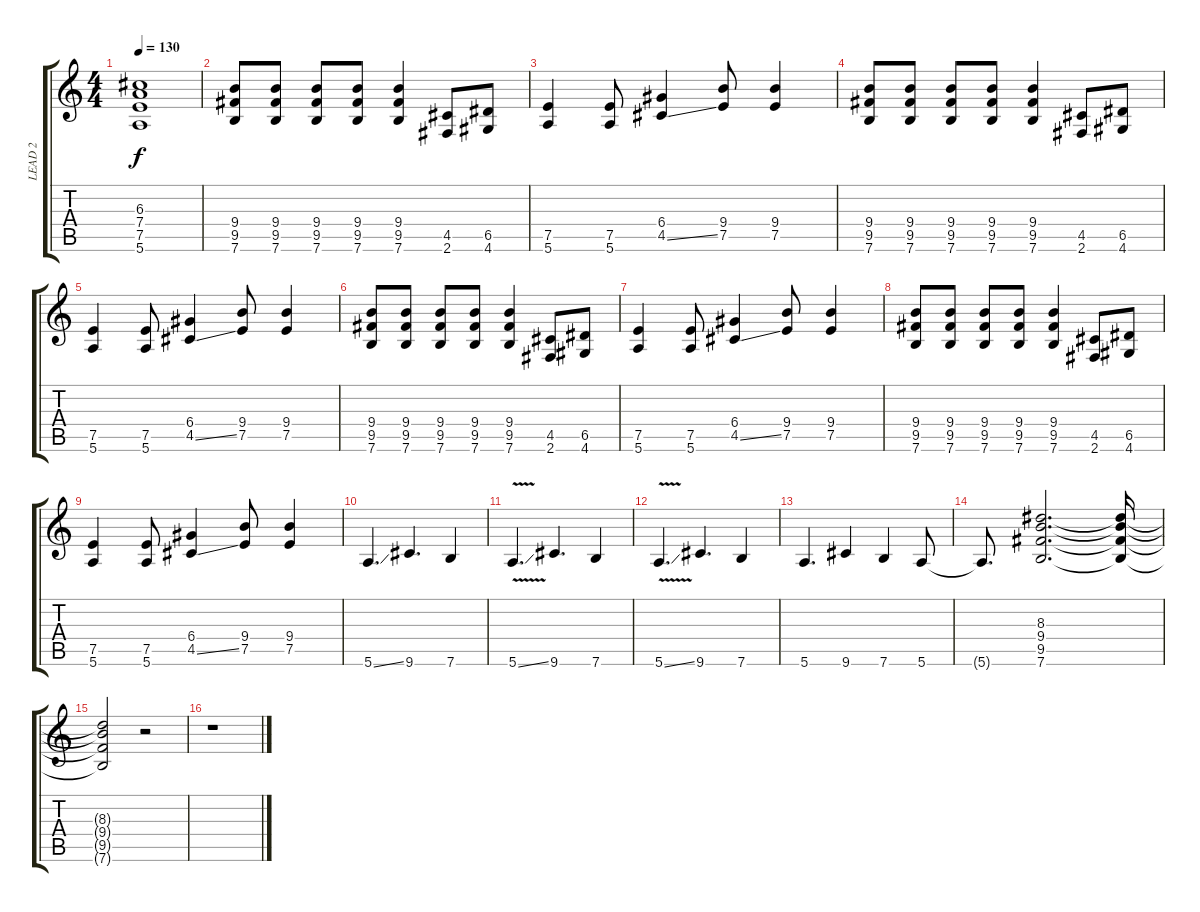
\track ("LEAD 2" "LEAD 2") {instrument distortionguitar}
\staff {score tabs}
\tuning (E4 B3 G3 D3 A2 E2) {hide}
\ts (4 4)
\tempo 130
\clef g2
\ks c
(6.3{t} 7.4{t} 7.5{t} 5.6{t}).1{dy f} |
(9.4 9.5 7.6).8 (9.4 9.5 7.6).8 (9.4 9.5 7.6).8 (9.4 9.5 7.6).8 (9.4 9.5 7.6).4 (4.5 2.6).8 (6.5 4.6).8 |
(7.5 5.6).4 (7.5 5.6).8 (6.4 4.5{ss}).4 (9.4 7.5).8 (9.4 7.5).4 |
(9.4 9.5 7.6).8 (9.4 9.5 7.6).8 (9.4 9.5 7.6).8 (9.4 9.5 7.6).8 (9.4 9.5 7.6).4 (4.5 2.6).8 (6.5 4.6).8 |
(7.5 5.6).4 (7.5 5.6).8 (6.4 4.5{ss}).4 (9.4 7.5).8 (9.4 7.5).4 |
(9.4 9.5 7.6).8 (9.4 9.5 7.6).8 (9.4 9.5 7.6).8 (9.4 9.5 7.6).8 (9.4 9.5 7.6).4 (4.5 2.6).8 (6.5 4.6).8 |
(7.5 5.6).4 (7.5 5.6).8 (6.4 4.5{ss}).4 (9.4 7.5).8 (9.4 7.5).4 |
(9.4 9.5 7.6).8 (9.4 9.5 7.6).8 (9.4 9.5 7.6).8 (9.4 9.5 7.6).8 (9.4 9.5 7.6).4 (4.5 2.6).8 (6.5 4.6).8 |
(7.5 5.6).4 (7.5 5.6).8 (6.4 4.5{ss}).4 (9.4 7.5).8 (9.4 7.5).4 |
5.6{ss}.4{d} 9.6.4{d} 7.6.4 |
5.6{v ss}.4{d} 9.6.4{d} 7.6.4 |
5.6{v ss}.4{d} 9.6.4{d} 7.6.4 |
5.6.4{d} 9.6.4 7.6.4 5.6.8 |
5.6{t}.8{d} (8.3 9.4 9.5 7.6).2{d} (8.3{t} 9.4{t} 9.5{t} 7.6{t}).16 |
(8.3{t} 9.4{t} 9.5{t} 7.6{t}).2 r.2 |
r.1
